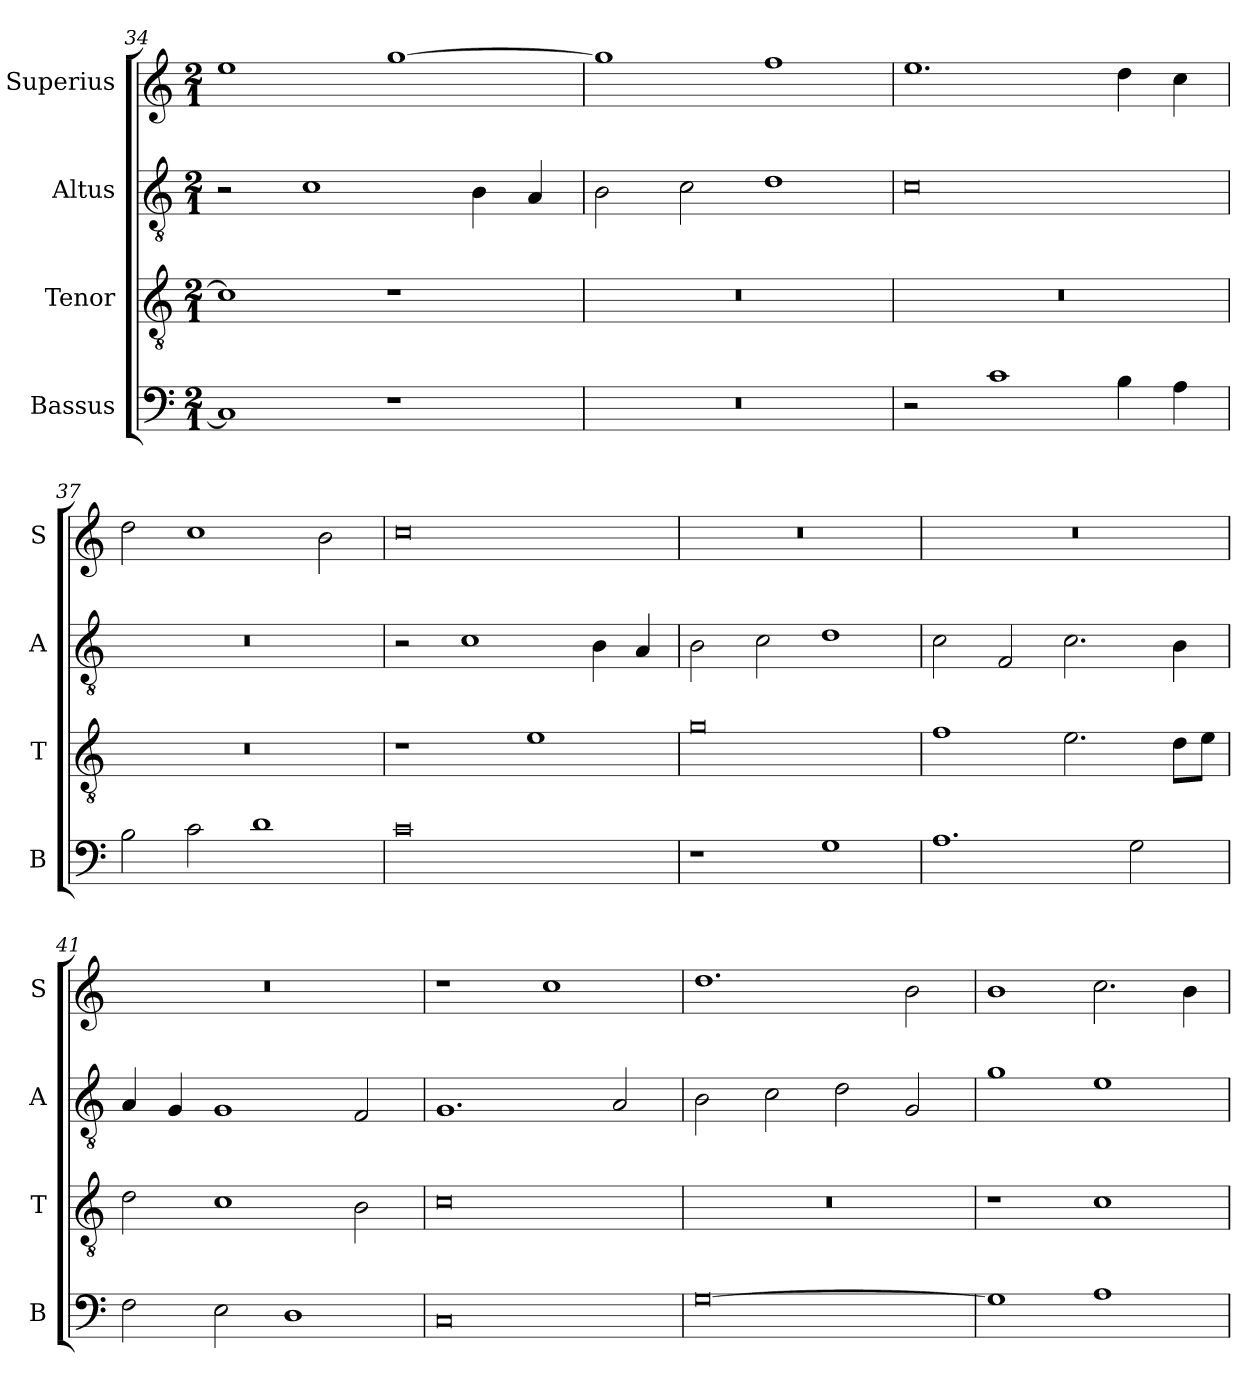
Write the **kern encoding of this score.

**kern	**kern	**kern	**kern
*part4	*part3	*part2	*part1
*staff4	*staff3	*staff2	*staff1
*I"Bassus	*I"Tenor	*I"Altus	*I"Superius
*I'B	*I'T	*I'A	*I'S
*clefF4	*clefGv2	*clefGv2	*clefG2
*k[]	*k[]	*k[]	*k[]
*M2/1	*M2/1	*M2/1	*M2/1
=34	=34	=34	=34
1C]	1c]	2r	1ee
.	.	1c	.
1r	1r	.	[1gg
.	.	4B\	.
.	.	4A/	.
=35	=35	=35	=35
0r	0r	2B\	1gg]
.	.	2c\	.
.	.	1d	1ff
=36	=36	=36	=36
2r	0r	0c	1.ee
1c	.	.	.
4B\	.	.	4dd\
4A\	.	.	4cc\
=37	=37	=37	=37
2B\	0r	0r	2dd\
2c\	.	.	1cc
1d	.	.	.
.	.	.	2b\
=38	=38	=38	=38
0c	1r	2r	0cc
.	.	1c	.
.	1e	.	.
.	.	4B\	.
.	.	4A/	.
=39	=39	=39	=39
1r	0g	2B\	0r
.	.	2c\	.
1G	.	1d	.
=40	=40	=40	=40
1.A	1f	2c\	0r
.	.	2F/	.
.	2.e\	2.c\	.
2G\	.	.	.
.	8d\L	4B\	.
.	8e\J	.	.
=41	=41	=41	=41
2F\	2d\	4A/	0r
.	.	4G/	.
2E\	1c	1G	.
1D	.	.	.
.	2B\	2F/	.
=42	=42	=42	=42
0C	0c	1.G	1r
.	.	.	1cc
.	.	2A/	.
=43	=43	=43	=43
[0G	0r	2B\	1.dd
.	.	2c\	.
.	.	2d\	.
.	.	2G/	2b\
=44	=44	=44	=44
1G]	1r	1g	1b
1A	1c	1e	2.cc\
.	.	.	4b\
=	=	=	=
*-	*-	*-	*-
